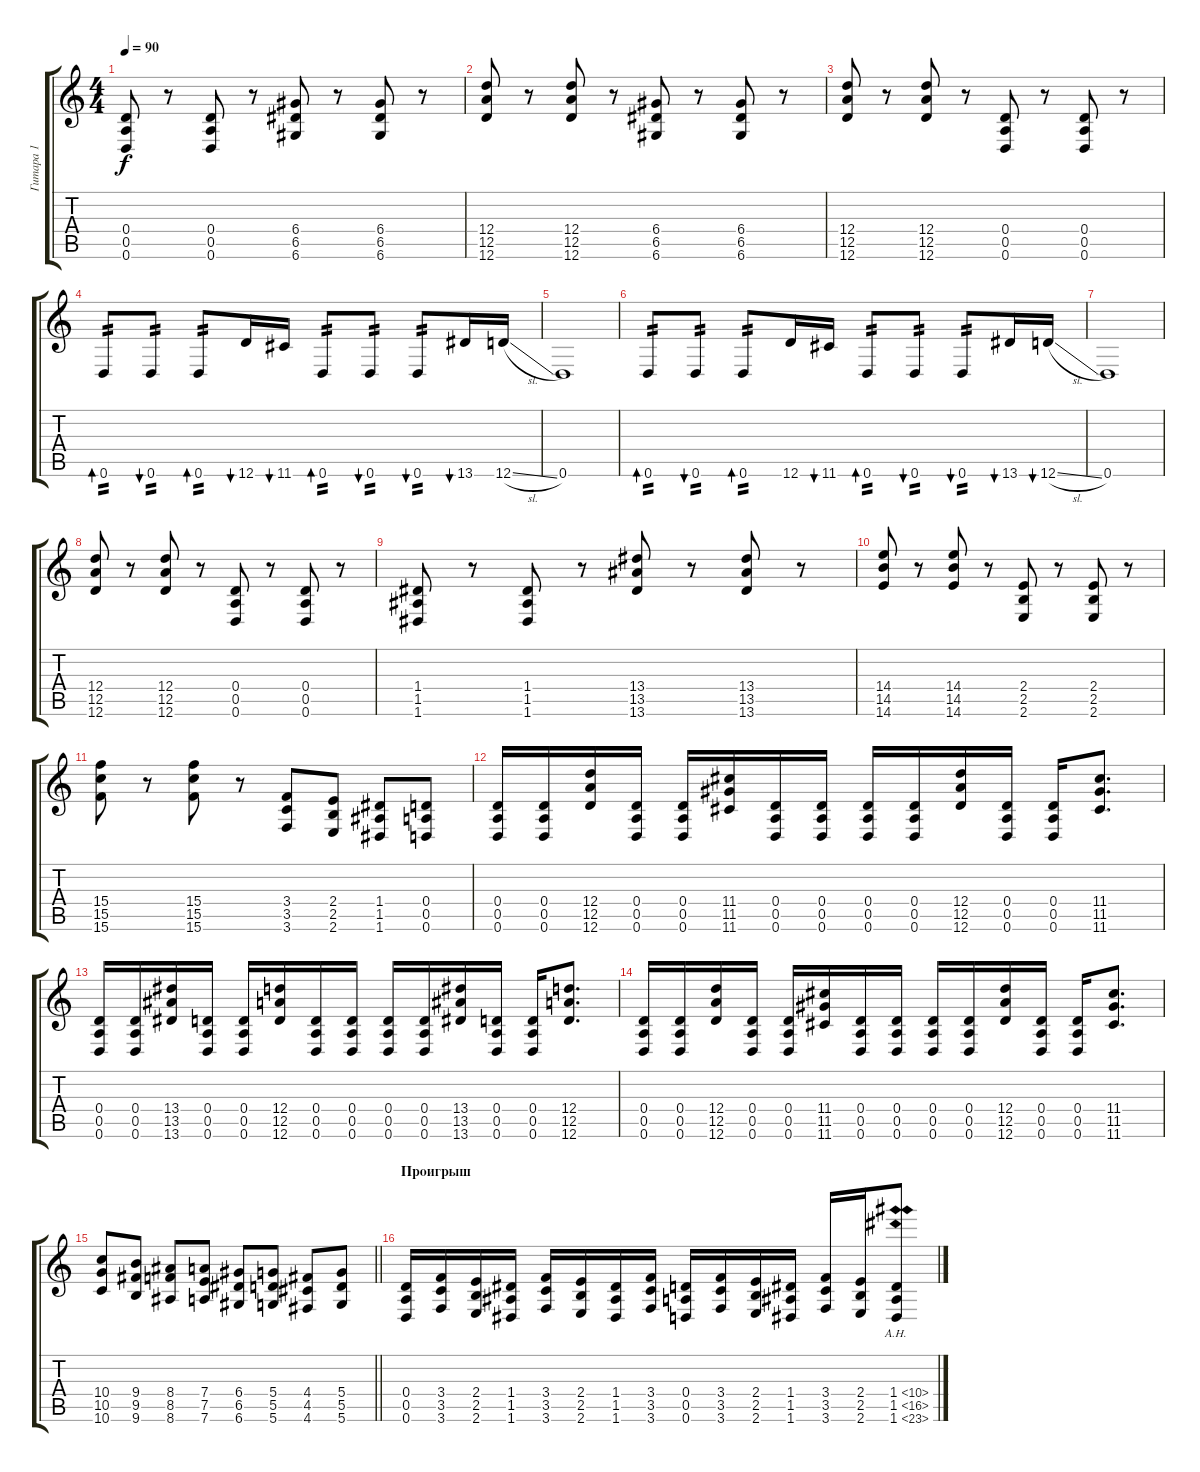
\track ("Гитара 1" "Гитара 1") {instrument distortionguitar}
\staff {score tabs}
\tuning (E4 B3 G3 D3 A2 D2) {hide}
\ts (4 4)
\tempo 90
\clef g2
\ks c
(0.4 0.5 0.6).8{dy f} r.8 (0.4 0.5 0.6).8 r.8 (6.4 6.5 6.6).8 r.8 (6.4 6.5 6.6).8 r.8 |
(12.4 12.5 12.6).8 r.8 (12.4 12.5 12.6).8 r.8 (6.4 6.5 6.6).8 r.8 (6.4 6.5 6.6).8 r.8 |
(12.4 12.5 12.6).8 r.8 (12.4 12.5 12.6).8 r.8 (0.4 0.5 0.6).8 r.8 (0.4 0.5 0.6).8 r.8 |
0.6.8{bd 60 tp 2} 0.6.8{bu 60 tp 2} 0.6.8{bd 60 tp 2} 12.6.16{bu 60} 11.6.16{bu 60} 0.6.8{bd 60 tp 2} 0.6.8{bu 60 tp 2} 0.6.8{bu 60 tp 2} 13.6.16{bu 60} 12.6{sl}.16 |
0.6.1 |
0.6.8{bd 60 tp 2} 0.6.8{bu 60 tp 2} 0.6.8{bd 60 tp 2} 12.6.16 11.6.16{bu 60} 0.6.8{bd 60 tp 2} 0.6.8{bu 60 tp 2} 0.6.8{bu 60 tp 2} 13.6.16{bu 60} 12.6{sl}.16{bu 60} |
0.6.1 |
(12.4 12.5 12.6).8 r.8 (12.4 12.5 12.6).8 r.8 (0.4 0.5 0.6).8 r.8 (0.4 0.5 0.6).8 r.8 |
(1.4 1.5 1.6).8 r.8 (1.4 1.5 1.6).8 r.8 (13.4 13.5 13.6).8 r.8 (13.4 13.5 13.6).8 r.8 |
(14.4 14.5 14.6).8 r.8 (14.4 14.5 14.6).8 r.8 (2.4 2.5 2.6).8 r.8 (2.4 2.5 2.6).8 r.8 |
(15.4 15.5 15.6).8 r.8 (15.4 15.5 15.6).8 r.8 (3.4 3.5 3.6).8 (2.4 2.5 2.6).8 (1.4 1.5 1.6).8 (0.4 0.5 0.6).8 |
(0.4 0.5 0.6).16 (0.4 0.5 0.6).16 (12.4 12.5 12.6).16 (0.4 0.5 0.6).16 (0.4 0.5 0.6).16 (11.4 11.5 11.6).16 (0.4 0.5 0.6).16 (0.4 0.5 0.6).16 (0.4 0.5 0.6).16 (0.4 0.5 0.6).16 (12.4 12.5 12.6).16 (0.4 0.5 0.6).16 (0.4 0.5 0.6).16 (11.4 11.5 11.6).8{d} |
(0.4 0.5 0.6).16 (0.4 0.5 0.6).16 (13.4 13.5 13.6).16 (0.4 0.5 0.6).16 (0.4 0.5 0.6).16 (12.4 12.5 12.6).16 (0.4 0.5 0.6).16 (0.4 0.5 0.6).16 (0.4 0.5 0.6).16 (0.4 0.5 0.6).16 (13.4 13.5 13.6).16 (0.4 0.5 0.6).16 (0.4 0.5 0.6).16 (12.4 12.5 12.6).8{d} |
(0.4 0.5 0.6).16 (0.4 0.5 0.6).16 (12.4 12.5 12.6).16 (0.4 0.5 0.6).16 (0.4 0.5 0.6).16 (11.4 11.5 11.6).16 (0.4 0.5 0.6).16 (0.4 0.5 0.6).16 (0.4 0.5 0.6).16 (0.4 0.5 0.6).16 (12.4 12.5 12.6).16 (0.4 0.5 0.6).16 (0.4 0.5 0.6).16 (11.4 11.5 11.6).8{d} |
\barLineRight lightlight
(10.4 10.5 10.6).8 (9.4 9.5 9.6).8 (8.4 8.5 8.6).8 (7.4 7.5 7.6).8 (6.4 6.5 6.6).8 (5.4 5.5 5.6).8 (4.4 4.5 4.6).8 (5.4 5.5 5.6).8 |
\section ("" "Проигрыш")
(0.4 0.5 0.6).16 (3.4 3.5 3.6).16 (2.4 2.5 2.6).16 (1.4 1.5 1.6).16 (3.4 3.5 3.6).16 (2.4 2.5 2.6).16 (1.4 1.5 1.6).16 (3.4 3.5 3.6).16 (0.4 0.5 0.6).16 (3.4 3.5 3.6).16 (2.4 2.5 2.6).16 (1.4 1.5 1.6).16 (3.4 3.5 3.6).16 (2.4 2.5 2.6).16 (1.4{ah 9} 1.5{ah 15} 1.6{ah 22}).8
